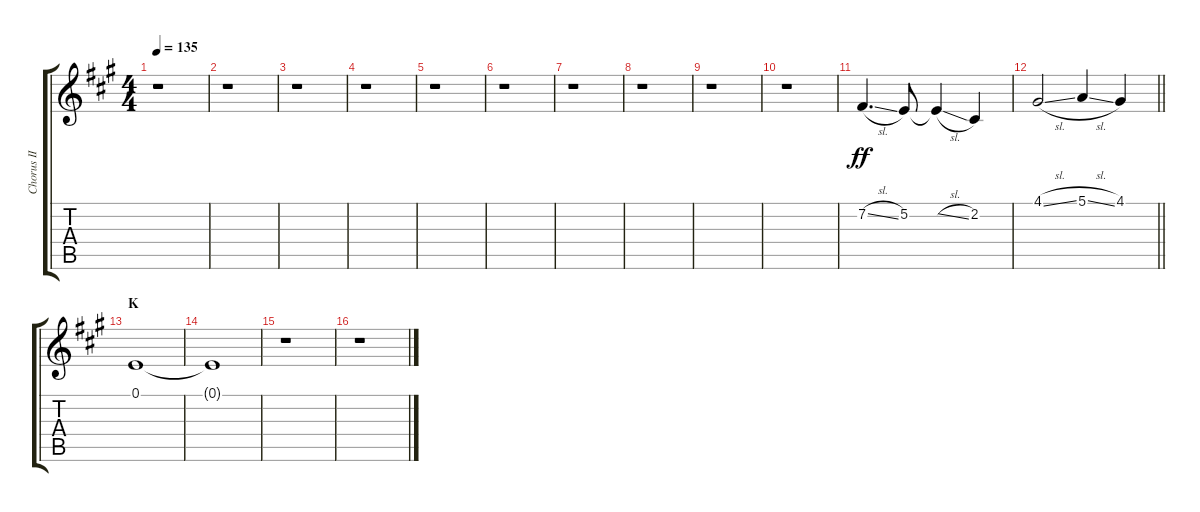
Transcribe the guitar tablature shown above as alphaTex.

\track ("Chorus II" "Chorus II") {instrument voiceoohs}
\staff {score tabs}
\tuning (E4 B3 G3 D3 A2 E2) {hide}
\ts (4 4)
\tempo 135
\clef g2
\ks a
r.1{dy ff} |
r.1 |
r.1 |
r.1 |
r.1 |
r.1 |
r.1 |
r.1 |
r.1 |
r.1 |
7.2{sl}.4{d} 5.2.8 5.2{sl t}.4 2.2.4 |
\barLineRight lightlight
4.1{sl}.2 5.1{sl}.4 4.1.4 |
\section ("" "K")
0.1.1 |
0.1{t}.1 |
r.1 |
r.1
